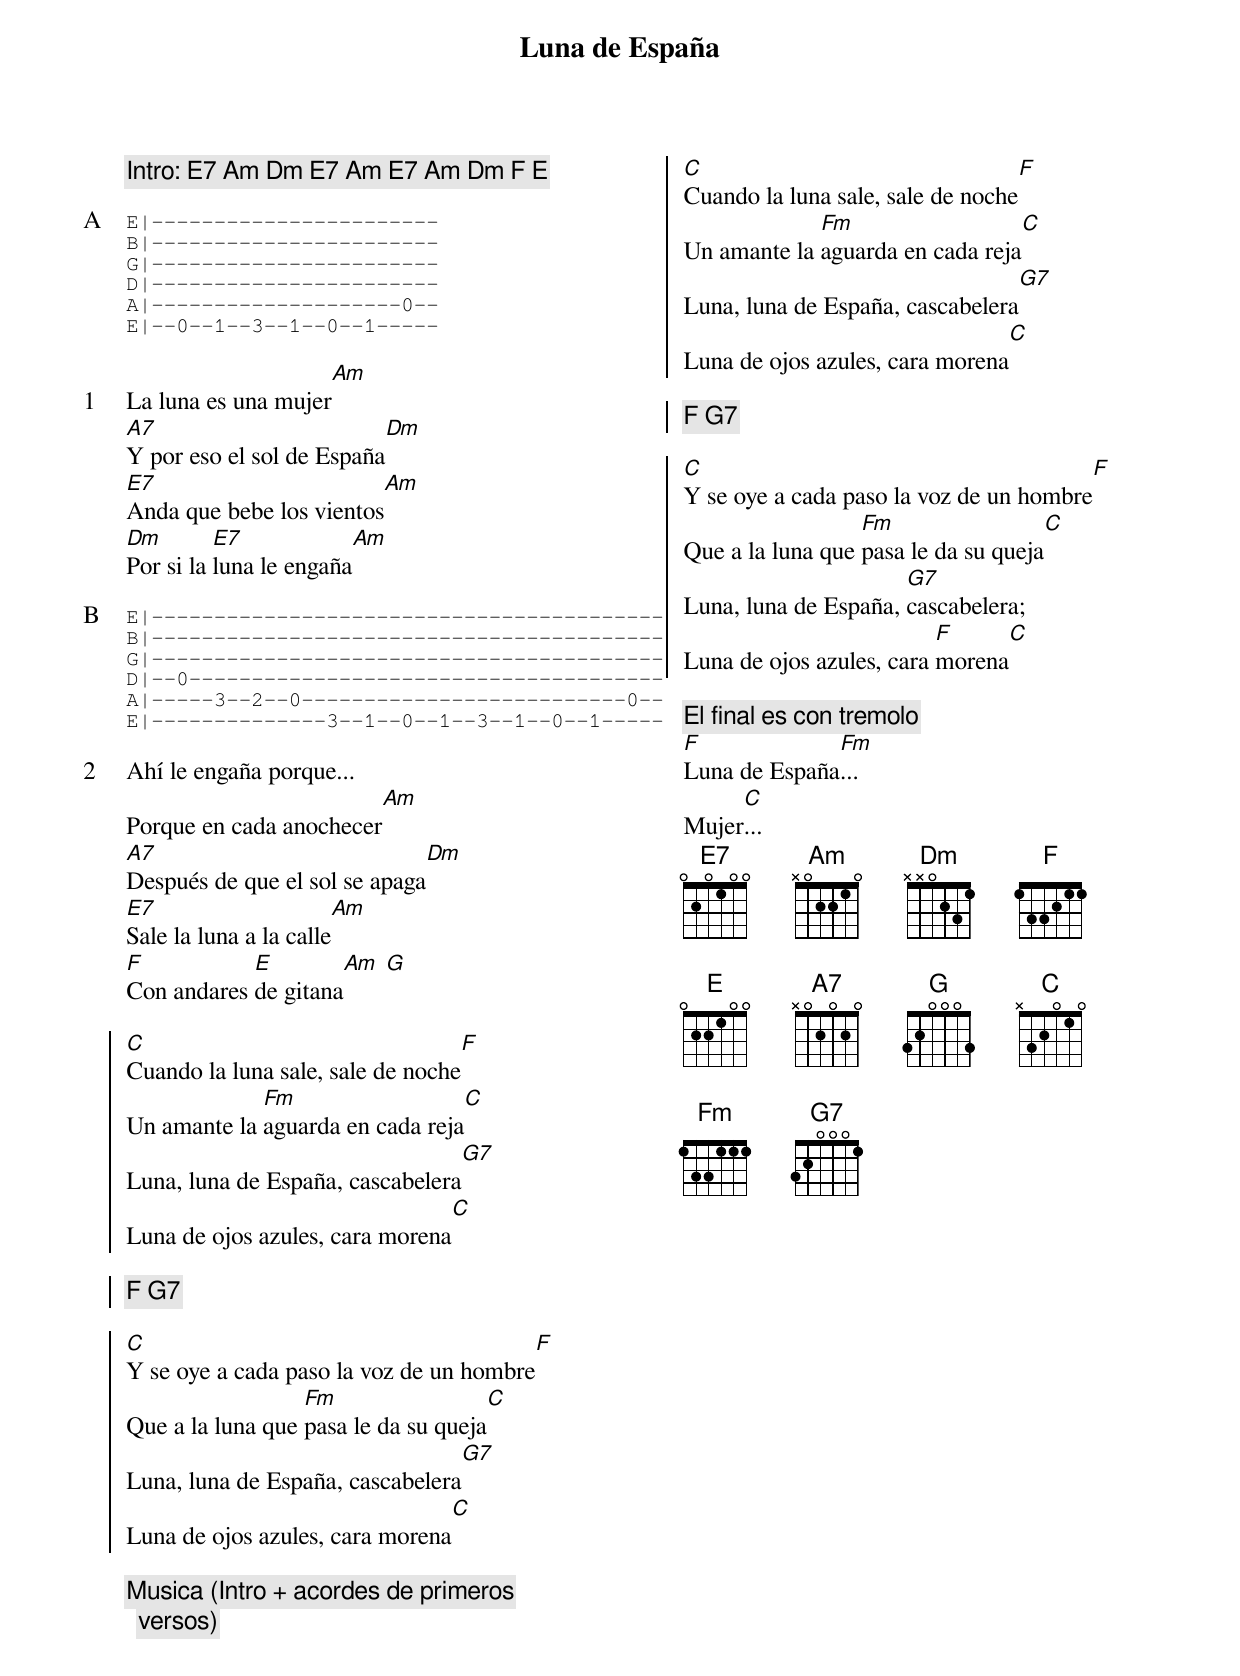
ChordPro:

{title: Luna de España}
{columns: 2}
{Define: E7 frets 0 2 0 1 0 0}

{comment: Intro: [E7] [Am] [Dm] [E7] [Am] [E7] [Am] [Dm] [F] [E]}

{start_of_tab: A}
E|-----------------------
B|-----------------------
G|-----------------------
D|-----------------------
A|--------------------0--
E|--0--1--3--1--0--1-----
{end_of_tab}

{start_of_verse: 1}
La luna es una mujer[Am]
[A7]Y por eso el sol de España[Dm]
[E7]Anda que bebe los vientos[Am]
[Dm]Por si la [E7]luna le engaña[Am]
{end_of_verse: 1}

{start_of_tab: B}
E|-----------------------------------------
B|-----------------------------------------
G|-----------------------------------------
D|--0--------------------------------------
A|-----3--2--0--------------------------0--
E|--------------3--1--0--1--3--1--0--1-----
{end_of_tab}

{start_of_verse: 2}
Ahí le engaña porque...
Porque en cada anochecer[Am]
[A7]Después de que el sol se apaga[Dm]
[E7]Sale la luna a la calle[Am]
[F]Con andares [E]de gitana[Am] [G]
{end_of_verse: 2}

{start_of_chorus}
[C]Cuando la luna sale, sale de noche[F]
Un amante la [Fm]aguarda en cada reja[C]
Luna, luna de España, cascabelera[G7]
Luna de ojos azules, cara morena[C]

{comment: [F] [G7]}

[C]Y se oye a cada paso la voz de un hombre[F]
Que a la luna que [Fm]pasa le da su queja[C]
Luna, luna de España, cascabelera[G7]
Luna de ojos azules, cara morena[C]
{end_of_chorus}

{Comment: Musica (Intro + acordes de primeros versos)}

{start_of_chorus}
[C]Cuando la luna sale, sale de noche[F]
Un amante la [Fm]aguarda en cada reja[C]
Luna, luna de España, cascabelera[G7]
Luna de ojos azules, cara morena[C]

{comment: [F] [G7]}

[C]Y se oye a cada paso la voz de un hombre[F]
Que a la luna que [Fm]pasa le da su queja[C]
Luna, luna de España, [G7]cascabelera;
Luna de ojos azules, cara [F]morena[C]
{end_of_chorus}

{Comment: El final es con tremolo}
[F]Luna de España[Fm]...
Mujer[C]...
